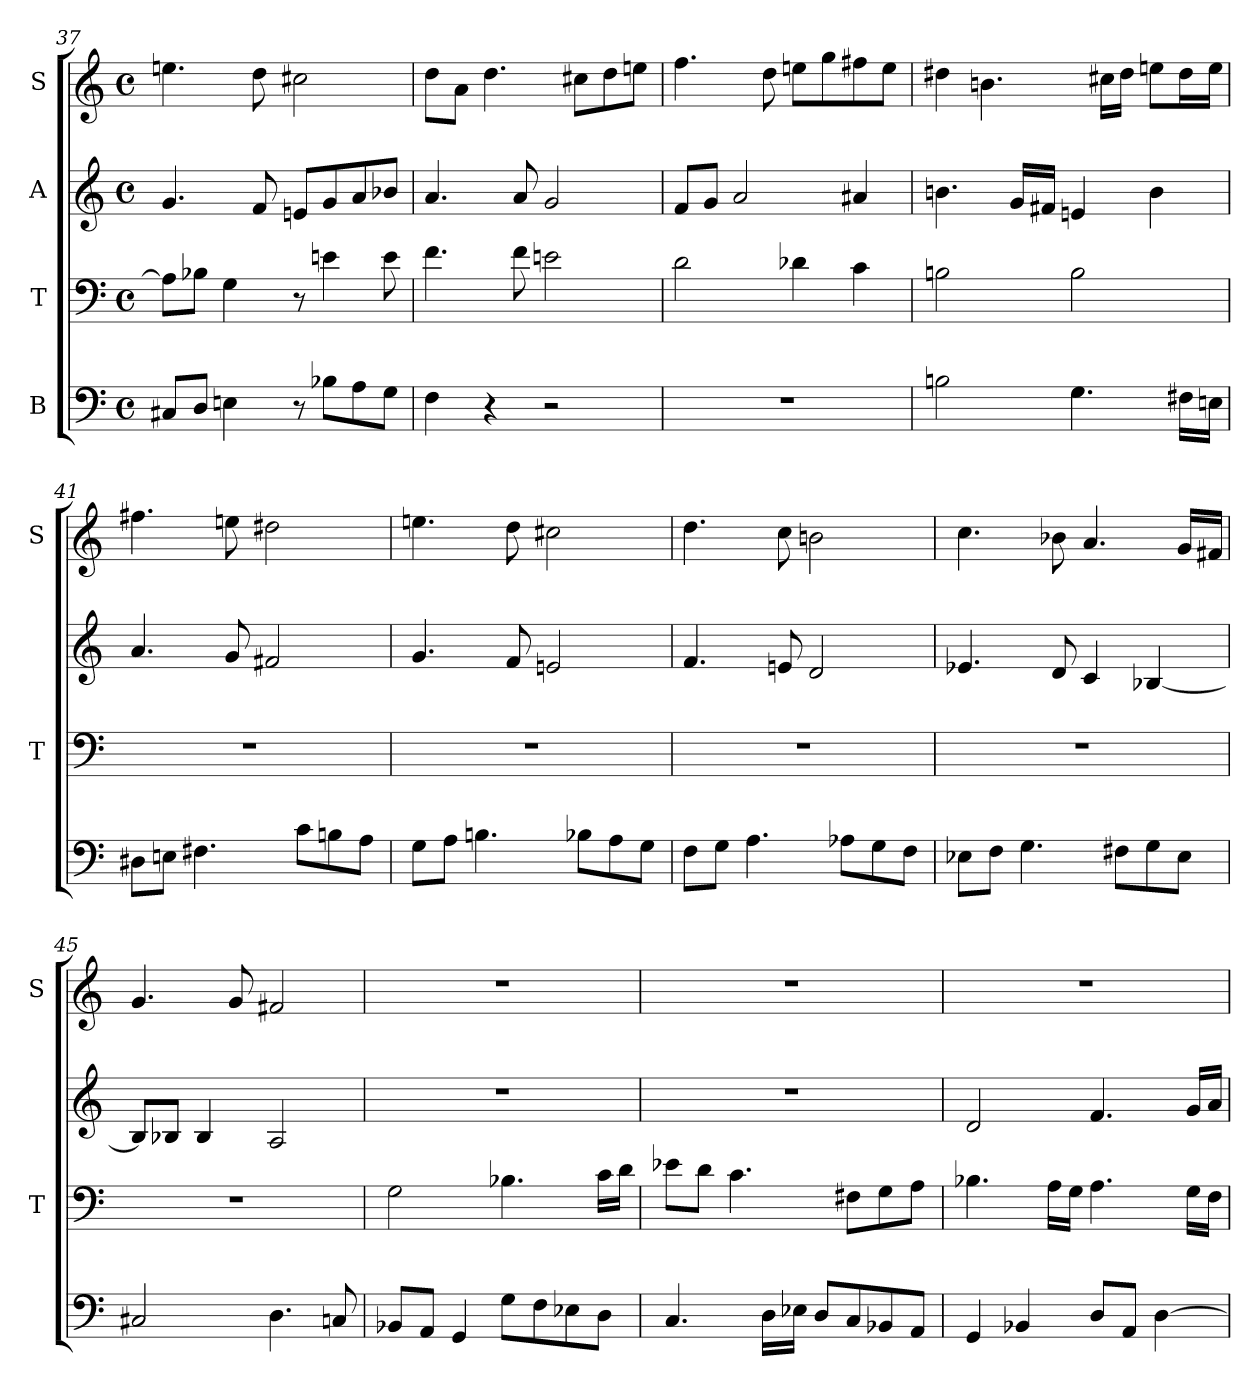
**kern	**kern	**kern	**kern
*part4	*part3	*part2	*part1
*staff4	*staff3	*staff2	*staff1
*I"B	*I"T	*I"A	*I"S
*	*I'T	*	*I'S
*clefF4	*clefF4	*clefG2	*clefG2
*M4/4	*M4/4	*M4/4	*M4/4
*met(c)	*met(c)	*met(c)	*met(c)
=37	=37	=37	=37
8C#/L	8A\L]	4.g/	4.een\
8D/J	8B-\J	.	.
4En\	4G\	.	.
.	.	8f/	8dd\
8r	8r	8en/L	2cc#\
8B-\L	4en\	8g/	.
8A\	.	8a/	.
8G\J	8e\	8b-/J	.
=38	=38	=38	=38
4F\	4.f\	4.a/	8dd\L
.	.	.	8a\J
4r	.	.	4.dd\
.	8f\	8a/	.
2r	2en\	2g/	.
.	.	.	8cc#\L
.	.	.	8dd\
.	.	.	8een\J
!!LO:LB:g=z
=39	=39	=39	=39
1r	2d\	8f/L	4.ff\
.	.	8g/J	.
.	.	2a/	.
.	.	.	8dd\
.	4d-\	.	8een\L
.	.	.	8gg\
.	4c\	4a#/	8ff#\
.	.	.	8ee\J
=40	=40	=40	=40
2Bn\	2Bn\	4.bn\	4dd#\
.	.	.	4.bn\
.	.	16g/LL	.
.	.	16f#/JJ	.
4.G\	2B\	4en/	.
.	.	.	16cc#\LL
.	.	.	16dd#\JJ
.	.	4b\	8een\L
16F#\LL	.	.	16dd#\L
16En\JJ	.	.	16ee\JJ
=41	=41	=41	=41
8D#\L	1r	4.a/	4.ff#\
8En\J	.	.	.
4.F#\	.	.	.
.	.	8g/	8een\
.	.	2f#/	2dd#\
8c\L	.	.	.
8Bn\	.	.	.
8A\J	.	.	.
=42	=42	=42	=42
8G\L	1r	4.g/	4.een\
8A\J	.	.	.
4.Bn\	.	.	.
.	.	8f/	8dd\
.	.	2en/	2cc#\
8B-\L	.	.	.
8A\	.	.	.
8G\J	.	.	.
=43	=43	=43	=43
8F\L	1r	4.f/	4.dd\
8G\J	.	.	.
4.A\	.	.	.
.	.	8en/	8cc\
.	.	2d/	2bn\
8A-\L	.	.	.
8G\	.	.	.
8F\J	.	.	.
!!LO:LB:g=z
=44	=44	=44	=44
8E-\L	1r	4.e-/	4.cc\
8F\J	.	.	.
4.G\	.	.	.
.	.	8d/	8b-\
.	.	4c/	4.a/
8F#\L	.	.	.
8G\	.	[4B-/	.
8E-\J	.	.	16g/LL
.	.	.	16f#/JJ
=45	=45	=45	=45
2C#/	1r	8B-/L]	4.g/
.	.	8B-/J	.
.	.	4B-/	.
.	.	.	8g/
4.D\	.	2A/	2f#/
8Cn/	.	.	.
=46	=46	=46	=46
8BB-/L	2G\	1r	1r
8AA/J	.	.	.
4GG/	.	.	.
8G\L	4.B-\	.	.
8F\	.	.	.
8E-\	.	.	.
8D\J	16c\LL	.	.
.	16d\JJ	.	.
=47	=47	=47	=47
4.C/	8e-\L	1r	1r
.	8d\J	.	.
.	4.c\	.	.
16D\LL	.	.	.
16E-\JJ	.	.	.
8D/L	.	.	.
8C/	8F#\L	.	.
8BB-/	8G\	.	.
8AA/J	8A\J	.	.
=48	=48	=48	=48
4GG/	4.B-\	2d/	1r
4BB-/	.	.	.
.	16A\LL	.	.
.	16G\JJ	.	.
8D/L	4.A\	4.f/	.
8AA/J	.	.	.
[4D\	.	.	.
.	16G\LL	16g/LL	.
.	16F\JJ	16a/JJ	.
=	=	=	=
*-	*-	*-	*-
